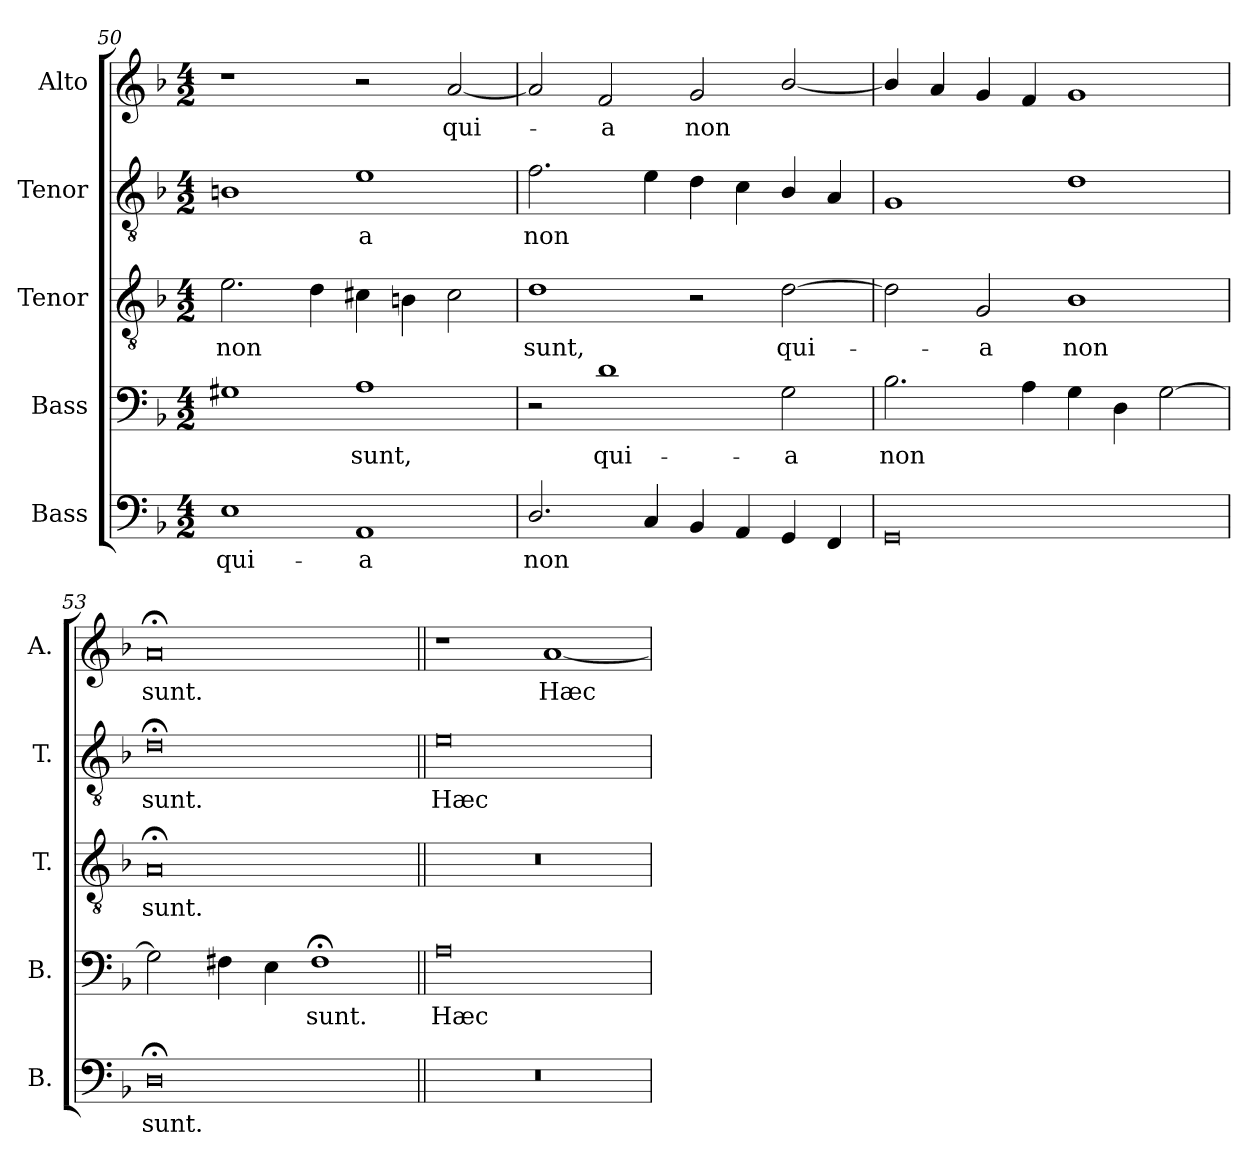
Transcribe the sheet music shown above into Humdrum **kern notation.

**kern	**text	**kern	**text	**kern	**text	**kern	**text	**kern	**text
*part5	*part5	*part4	*part4	*part3	*part3	*part2	*part2	*part1	*part1
*staff5	*staff5	*staff4	*staff4	*staff3	*staff3	*staff2	*staff2	*staff1	*staff1
*I"Bass	*	*I"Bass	*	*I"Tenor	*	*I"Tenor	*	*I"Alto	*
*I'B.	*	*I'B.	*	*I'T.	*	*I'T.	*	*I'A.	*
*clefF4	*	*clefF4	*	*clefGv2	*	*clefGv2	*	*clefG2	*
*	*	*	*	*ITrd7c12	*	*ITrd7c12	*	*	*
*k[b-]	*	*k[b-]	*	*k[b-]	*	*k[b-]	*	*k[b-]	*
*F:	*	*F:	*	*F:	*	*F:	*	*F:	*
*M4/2	*	*M4/2	*	*M4/2	*	*M4/2	*	*M4/2	*
=50	=50	=50	=50	=50	=50	=50	=50	=50	=50
!	!LO:LY:b:color=#000000	!	!	!	!	!	!	!	!
!	!	!	!	!	!LO:LY:b:color=#000000	!	!	!	!
1Ei	qui-	1G#Xi	.	2.Ei\	non	1BBni	.	1r	.
.	.	.	.	4Di\	.	.	.	.	.
!	!LO:LY:b:color=#000000	!	!	!	!	!	!	!	!
!	!	!	!LO:LY:b:color=#000000	!	!	!	!	!	!
!	!	!	!	!	!	!	!LO:LY:b:color=#000000	!	!
1AAi	-a	1Ai	sunt,	4C#Xi\	.	1Ei	-a	2r	.
.	.	.	.	4BBni\	.	.	.	.	.
!	!	!	!	!	!	!	!	!	!LO:LY:b:color=#000000
.	.	.	.	2C#i\	.	.	.	[2ai/	qui-
=51	=51	=51	=51	=51	=51	=51	=51	=51	=51
!	!LO:LY:b:color=#000000	!	!	!	!	!	!	!	!
!	!	!	!	!	!LO:LY:b:color=#000000	!	!	!	!
!	!	!	!	!	!	!	!LO:LY:b:color=#000000	!	!
2.Di/	non	2r	.	1Di	sunt,	2.Fi\	non	2ai/]	.
!	!	!	!LO:LY:b:color=#000000	!	!	!	!	!	!
!	!	!	!	!	!	!	!	!	!LO:LY:b:color=#000000
.	.	1di	qui-	.	.	.	.	2fi/	-a
4Ci/	.	.	.	.	.	4Ei\	.	.	.
!	!	!	!	!	!	!	!	!	!LO:LY:b:color=#000000
4BB-i/	.	.	.	2r	.	4Di\	.	2gi/	non
4AAi/	.	.	.	.	.	4Ci\	.	.	.
!	!	!	!LO:LY:b:color=#000000	!	!	!	!	!	!
!	!	!	!	!	!LO:LY:b:color=#000000	!	!	!	!
4GGi/	.	2Gi\	-a	[2Di\	qui-	4BB-i/	.	[2b-i/	.
4FFi/	.	.	.	.	.	4AAi/	.	.	.
=52	=52	=52	=52	=52	=52	=52	=52	=52	=52
!	!	!	!LO:LY:b:color=#000000	!	!	!	!	!	!
0GGi	.	2.B-i\	non	2Di\]	.	1GGi	.	4b-i/]	.
.	.	.	.	.	.	.	.	4ai/	.
!	!	!	!	!	!LO:LY:b:color=#000000	!	!	!	!
.	.	.	.	2GGi/	-a	.	.	4gi/	.
.	.	4Ai\	.	.	.	.	.	4fi/	.
!	!	!	!	!	!LO:LY:b:color=#000000	!	!	!	!
.	.	4Gi\	.	1BB-i	non	1Di	.	1gi	.
.	.	4Di\	.	.	.	.	.	.	.
.	.	[2Gi\	.	.	.	.	.	.	.
=53	=53	=53	=53	=53	=53	=53	=53	=53	=53
!	!LO:LY:b:color=#000000	!	!	!	!	!	!	!	!
!	!	!	!	!	!LO:LY:b:color=#000000	!	!	!	!
!	!	!	!	!	!	!	!LO:LY:b:color=#000000	!	!
!	!	!	!	!	!	!	!	!	!LO:LY:b:color=#000000
0D;i	sunt.	2Gi\]	.	0AA;i	sunt.	0D;i	sunt.	0a;i	sunt.
.	.	4F#Xi\	.	.	.	.	.	.	.
.	.	4Ei\	.	.	.	.	.	.	.
!	!	!	!LO:LY:b:color=#000000	!	!	!	!	!	!
.	.	1F#;i	sunt.	.	.	.	.	.	.
!!LO:LB:g=z
=54||	=54||	=54||	=54||	=54||	=54||	=54||	=54||	=54||	=54||
!LO:N:vis=1	!	!	!	!	!	!	!	!	!
!	!	!	!LO:LY:b:color=#000000	!LO:N:vis=1	!	!	!	!	!
!	!	!	!	!	!	!	!LO:LY:b:color=#000000	!	!
0r	.	0Ai	Hæc	0r	.	0Ei	Hæc	1r	.
!	!	!	!	!	!	!	!	!	!LO:LY:b:color=#000000
.	.	.	.	.	.	.	.	[1ai	Hæc
=	=	=	=	=	=	=	=	=	=
*-	*-	*-	*-	*-	*-	*-	*-	*-	*-
